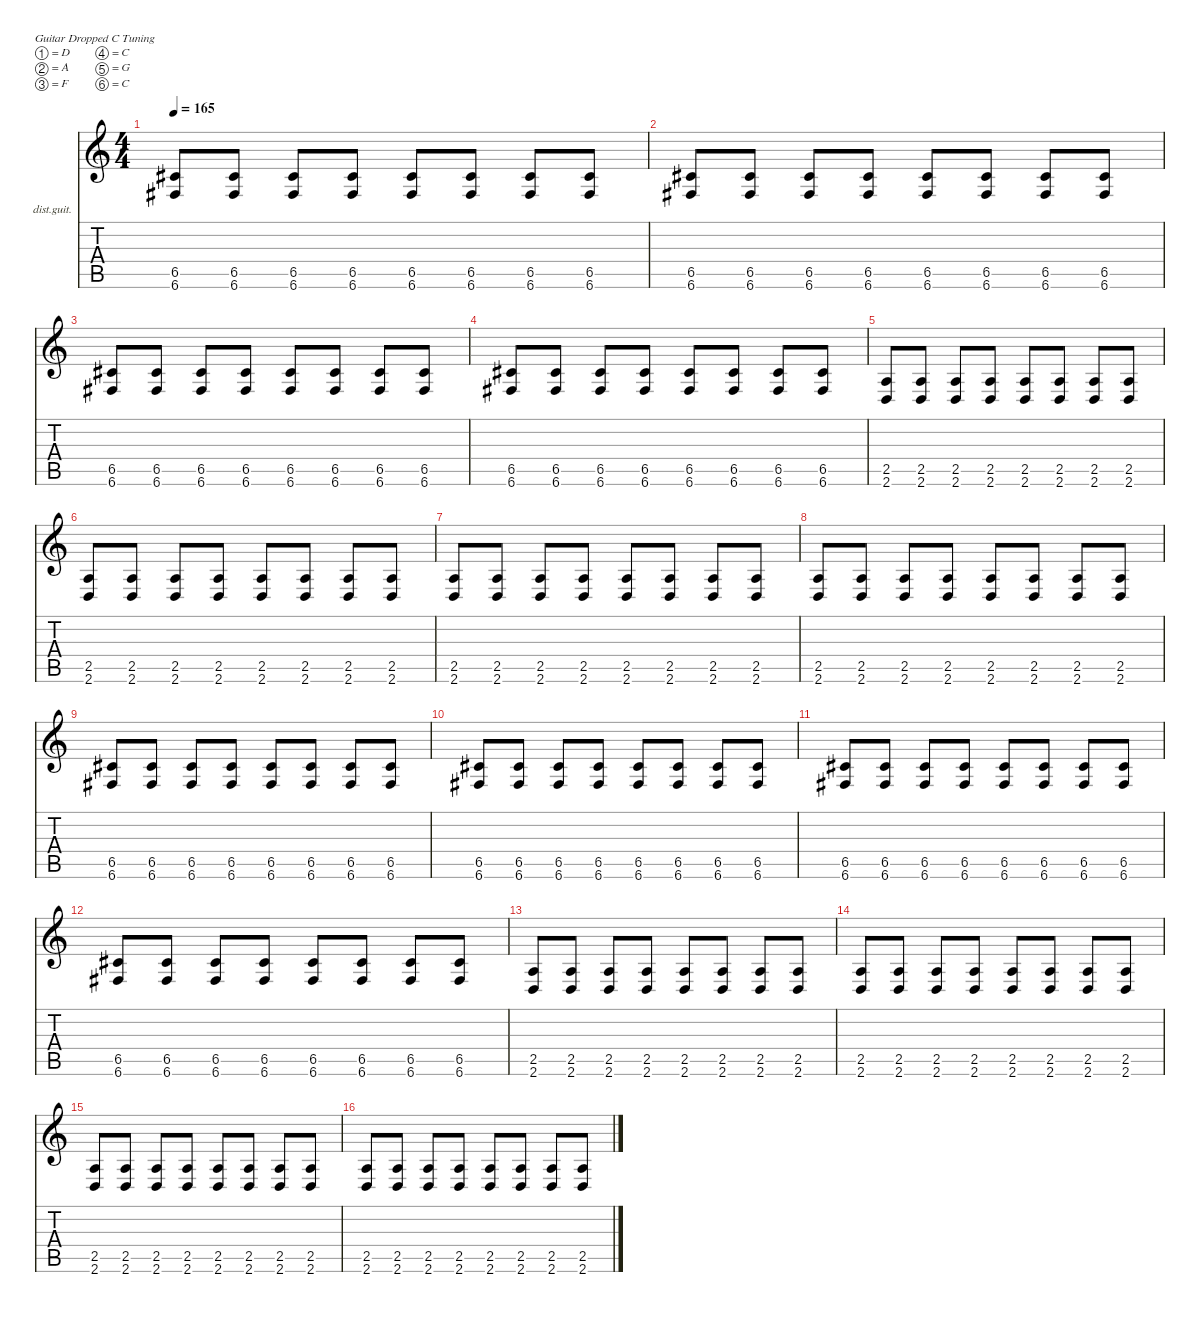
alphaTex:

\defaultSystemsLayout 4
\hideDynamics
\bracketExtendMode nobrackets
\firstSystemTrackNameOrientation horizontal
\otherSystemsTrackNameOrientation horizontal
\track ("Devin Townsend (Guitar 2)" "dist.guit.") {instrument distortionguitar}
\staff {score tabs}
\tuning (D4 A3 F3 C3 G2 C2)
\ts (4 4)
\tempo 165
\clef g2
\ks c
(6.5{acc #} 6.6{acc #}).8{dy f beam Up} (6.5{acc #} 6.6{acc #}).8{beam Up} (6.5{acc #} 6.6{acc #}).8{beam Up} (6.5{acc #} 6.6{acc #}).8{beam Up} (6.5{acc #} 6.6{acc #}).8{beam Up} (6.5{acc #} 6.6{acc #}).8{beam Up} (6.5{acc #} 6.6{acc #}).8{beam Up} (6.5{acc #} 6.6{acc #}).8{beam Up} |
(6.5{acc #} 6.6{acc #}).8{beam Up} (6.5{acc #} 6.6{acc #}).8{beam Up} (6.5{acc #} 6.6{acc #}).8{beam Up} (6.5{acc #} 6.6{acc #}).8{beam Up} (6.5{acc #} 6.6{acc #}).8{beam Up} (6.5{acc #} 6.6{acc #}).8{beam Up} (6.5{acc #} 6.6{acc #}).8{beam Up} (6.5{acc #} 6.6{acc #}).8{beam Up} |
(6.5{acc #} 6.6{acc #}).8{beam Up} (6.5{acc #} 6.6{acc #}).8{beam Up} (6.5{acc #} 6.6{acc #}).8{beam Up} (6.5{acc #} 6.6{acc #}).8{beam Up} (6.5{acc #} 6.6{acc #}).8{beam Up} (6.5{acc #} 6.6{acc #}).8{beam Up} (6.5{acc #} 6.6{acc #}).8{beam Up} (6.5{acc #} 6.6{acc #}).8{beam Up} |
(6.5{acc #} 6.6{acc #}).8{beam Up} (6.5{acc #} 6.6{acc #}).8{beam Up} (6.5{acc #} 6.6{acc #}).8{beam Up} (6.5{acc #} 6.6{acc #}).8{beam Up} (6.5{acc #} 6.6{acc #}).8{beam Up} (6.5{acc #} 6.6{acc #}).8{beam Up} (6.5{acc #} 6.6{acc #}).8{beam Up} (6.5{acc #} 6.6{acc #}).8{beam Up} |
(2.5 2.6).8{beam Up} (2.5 2.6).8{beam Up} (2.5 2.6).8{beam Up} (2.5 2.6).8{beam Up} (2.5 2.6).8{beam Up} (2.5 2.6).8{beam Up} (2.5 2.6).8{beam Up} (2.5 2.6).8{beam Up} |
(2.5 2.6).8{beam Up} (2.5 2.6).8{beam Up} (2.5 2.6).8{beam Up} (2.5 2.6).8{beam Up} (2.5 2.6).8{beam Up} (2.5 2.6).8{beam Up} (2.5 2.6).8{beam Up} (2.5 2.6).8{beam Up} |
(2.5 2.6).8{beam Up} (2.5 2.6).8{beam Up} (2.5 2.6).8{beam Up} (2.5 2.6).8{beam Up} (2.5 2.6).8{beam Up} (2.5 2.6).8{beam Up} (2.5 2.6).8{beam Up} (2.5 2.6).8{beam Up} |
(2.5 2.6).8{beam Up} (2.5 2.6).8{beam Up} (2.5 2.6).8{beam Up} (2.5 2.6).8{beam Up} (2.5 2.6).8{beam Up} (2.5 2.6).8{beam Up} (2.5 2.6).8{beam Up} (2.5 2.6).8{beam Up} |
(6.5{acc #} 6.6{acc #}).8{beam Up} (6.5{acc #} 6.6{acc #}).8{beam Up} (6.5{acc #} 6.6{acc #}).8{beam Up} (6.5{acc #} 6.6{acc #}).8{beam Up} (6.5{acc #} 6.6{acc #}).8{beam Up} (6.5{acc #} 6.6{acc #}).8{beam Up} (6.5{acc #} 6.6{acc #}).8{beam Up} (6.5{acc #} 6.6{acc #}).8{beam Up} |
(6.5{acc #} 6.6{acc #}).8{beam Up} (6.5{acc #} 6.6{acc #}).8{beam Up} (6.5{acc #} 6.6{acc #}).8{beam Up} (6.5{acc #} 6.6{acc #}).8{beam Up} (6.5{acc #} 6.6{acc #}).8{beam Up} (6.5{acc #} 6.6{acc #}).8{beam Up} (6.5{acc #} 6.6{acc #}).8{beam Up} (6.5{acc #} 6.6{acc #}).8{beam Up} |
(6.5{acc #} 6.6{acc #}).8{beam Up} (6.5{acc #} 6.6{acc #}).8{beam Up} (6.5{acc #} 6.6{acc #}).8{beam Up} (6.5{acc #} 6.6{acc #}).8{beam Up} (6.5{acc #} 6.6{acc #}).8{beam Up} (6.5{acc #} 6.6{acc #}).8{beam Up} (6.5{acc #} 6.6{acc #}).8{beam Up} (6.5{acc #} 6.6{acc #}).8{beam Up} |
(6.5{acc #} 6.6{acc #}).8{beam Up} (6.5{acc #} 6.6{acc #}).8{beam Up} (6.5{acc #} 6.6{acc #}).8{beam Up} (6.5{acc #} 6.6{acc #}).8{beam Up} (6.5{acc #} 6.6{acc #}).8{beam Up} (6.5{acc #} 6.6{acc #}).8{beam Up} (6.5{acc #} 6.6{acc #}).8{beam Up} (6.5{acc #} 6.6{acc #}).8{beam Up} |
(2.5 2.6).8{beam Up} (2.5 2.6).8{beam Up} (2.5 2.6).8{beam Up} (2.5 2.6).8{beam Up} (2.5 2.6).8{beam Up} (2.5 2.6).8{beam Up} (2.5 2.6).8{beam Up} (2.5 2.6).8{beam Up} |
(2.5 2.6).8{beam Up} (2.5 2.6).8{beam Up} (2.5 2.6).8{beam Up} (2.5 2.6).8{beam Up} (2.5 2.6).8{beam Up} (2.5 2.6).8{beam Up} (2.5 2.6).8{beam Up} (2.5 2.6).8{beam Up} |
(2.5 2.6).8{beam Up} (2.5 2.6).8{beam Up} (2.5 2.6).8{beam Up} (2.5 2.6).8{beam Up} (2.5 2.6).8{beam Up} (2.5 2.6).8{beam Up} (2.5 2.6).8{beam Up} (2.5 2.6).8{beam Up} |
(2.5 2.6).8{beam Up} (2.5 2.6).8{beam Up} (2.5 2.6).8{beam Up} (2.5 2.6).8{beam Up} (2.5 2.6).8{beam Up} (2.5 2.6).8{beam Up} (2.5 2.6).8{beam Up} (2.5 2.6).8{beam Up}
